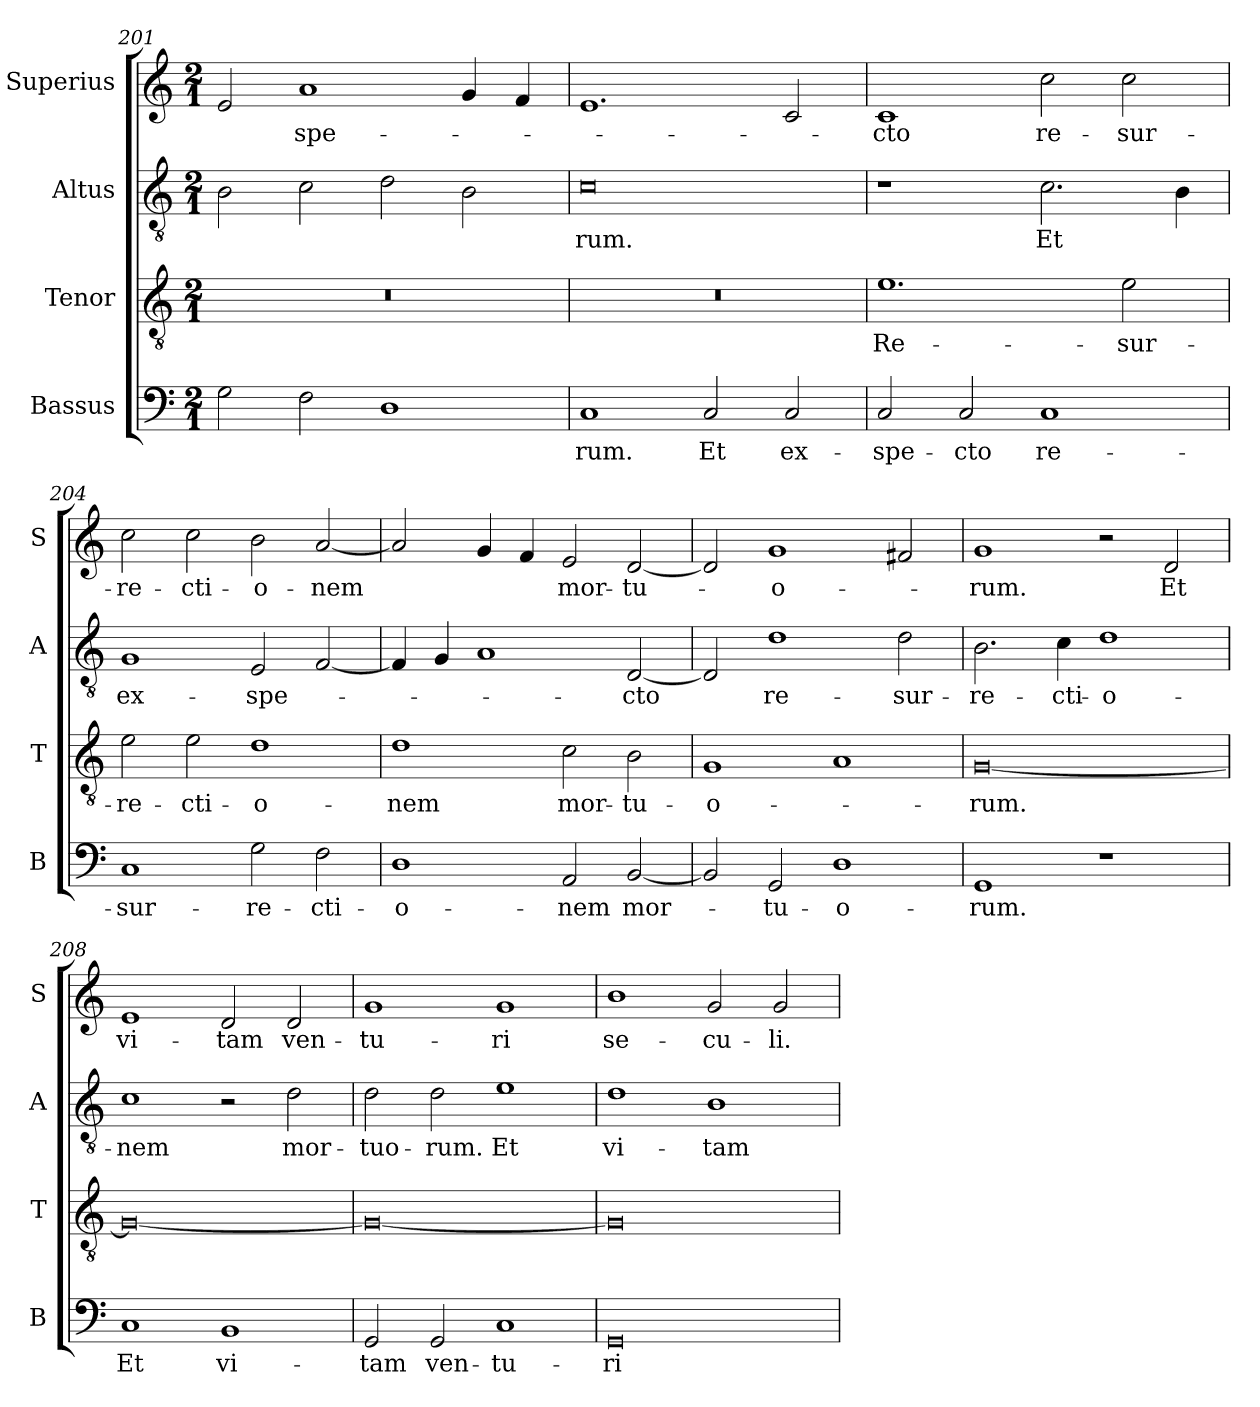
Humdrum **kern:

**kern	**text	**kern	**text	**kern	**text	**kern	**text
*part4	*part4	*part3	*part3	*part2	*part2	*part1	*part1
*staff4	*staff4	*staff3	*staff3	*staff2	*staff2	*staff1	*staff1
*I"Bassus	*	*I"Tenor	*	*I"Altus	*	*I"Superius	*
*I'B	*	*I'T	*	*I'A	*	*I'S	*
*clefF4	*	*clefGv2	*	*clefGv2	*	*clefG2	*
*k[]	*	*k[]	*	*k[]	*	*k[]	*
*M2/1	*	*M2/1	*	*M2/1	*	*M2/1	*
=201	=201	=201	=201	=201	=201	=201	=201
2G	.	0r	.	2B	.	2e	.
!	!	!	!	!	!	!	!LO:LY:i
2F	.	.	.	2c	.	1a	-spe-
1D	.	.	.	2d	.	.	.
.	.	.	.	2B	.	4g	.
.	.	.	.	.	.	4f	.
=202	=202	=202	=202	=202	=202	=202	=202
1C	-rum.	0r	.	0c	-rum.	1.e	.
2C	Et	.	.	.	.	.	.
2C	ex-	.	.	.	.	2c	.
=203	=203	=203	=203	=203	=203	=203	=203
!	!	!	!	!	!	!	!LO:LY:i
2C	-spe-	1.e	Re-	1r	.	1c	-cto
2C	-cto	.	.	.	.	.	.
!	!	!	!	!	!	!	!LO:LY:i
1C	re-	.	.	2.c	Et	2cc	re-
!	!	!	!	!	!	!	!LO:LY:i
.	.	2e	-sur-	.	.	2cc	-sur-
.	.	.	.	4B	.	.	.
=204	=204	=204	=204	=204	=204	=204	=204
!	!	!	!	!	!	!	!LO:LY:i
1C	-sur-	2e	-re-	1G	ex-	2cc	-re-
!	!	!	!	!	!	!	!LO:LY:i
.	.	2e	-cti-	.	.	2cc	-cti-
!	!	!	!	!	!	!	!LO:LY:i
2G	-re-	1d	-o-	2E	-spe-	2b	-o-
!	!	!	!	!	!	!	!LO:LY:i
2F	-cti-	.	.	[2F	.	[2a	-nem
=205	=205	=205	=205	=205	=205	=205	=205
1D	-o-	1d	-nem	4F]	.	2a]	.
.	.	.	.	4G	.	.	.
.	.	.	.	1A	.	4g	.
.	.	.	.	.	.	4f	.
!	!	!	!	!	!	!	!LO:LY:i
2AA	-nem	2c	mor-	.	.	2e	mor-
!	!	!	!	!	!	!	!LO:LY:i
[2BB	mor-	2B	-tu-	[2D	-cto	[2d	-tu-
=206	=206	=206	=206	=206	=206	=206	=206
2BB]	.	1G	-o-	2D]	.	2d]	.
!	!	!	!	!	!	!	!LO:LY:i
2GG	-tu-	.	.	1d	re-	1g	-o-
1D	-o-	1A	.	.	.	.	.
.	.	.	.	2d	-sur-	2f#X	.
=207	=207	=207	=207	=207	=207	=207	=207
!	!	!	!	!	!	!	!LO:LY:i
1GG	-rum.	[0G	-rum.	2.B	-re-	1g	-rum.
.	.	.	.	4c	-cti-	.	.
1r	.	.	.	1d	-o-	2r	.
.	.	.	.	.	.	2d	Et
=208	=208	=208	=208	=208	=208	=208	=208
1C	Et	0G_	.	1c	-nem	1e	vi-
1BB	vi-	.	.	2r	.	2d	-tam
.	.	.	.	2d	mor-	2d	ven-
=209	=209	=209	=209	=209	=209	=209	=209
2GG	-tam	0G_	.	2d	-tuo-	1g	-tu-
2GG	ven-	.	.	2d	-rum.	.	.
1C	-tu-	.	.	1e	Et	1g	-ri
=210	=210	=210	=210	=210	=210	=210	=210
0GG	-ri	0G]	.	1d	vi-	1b	se-
.	.	.	.	1B	-tam	2g	-cu-
.	.	.	.	.	.	2g	-li.
=	=	=	=	=	=	=	=
*-	*-	*-	*-	*-	*-	*-	*-
